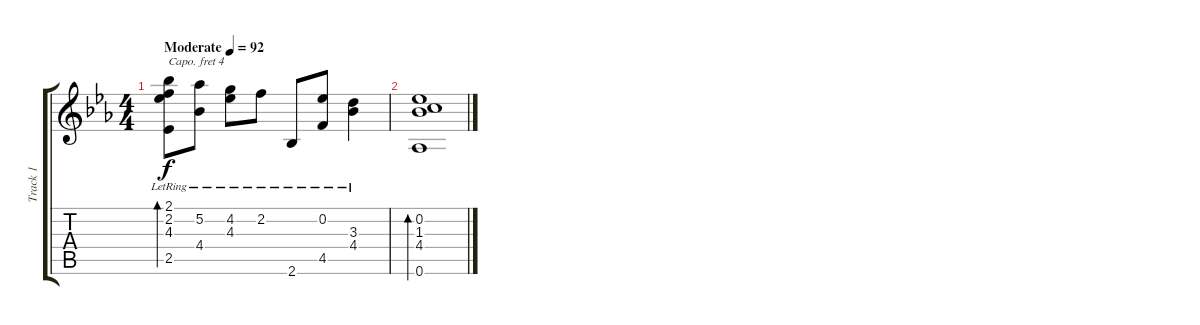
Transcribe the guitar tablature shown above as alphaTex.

\track ("Track 1" "Track 1") {instrument acousticguitarsteel}
\staff {score tabs}
\capo 4
\tuning (E4 B3 G3 D3 A2 E2) {hide}
\ts (4 4)
\tempo (92 "Moderate")
\clef g2
\ks eb
(2.1 2.2 4.3 2.5{lr}).8{bd 120 dy f instrument acousticguitarsteel} (5.2 4.4{lr}).8 (4.2 4.3{lr}).8 2.2{lr}.8 2.6{lr}.8 (0.2 4.5{lr}).8 (3.3 4.4{lr}).4 |
(0.2 1.3 4.4 0.6).1{bd 240}
